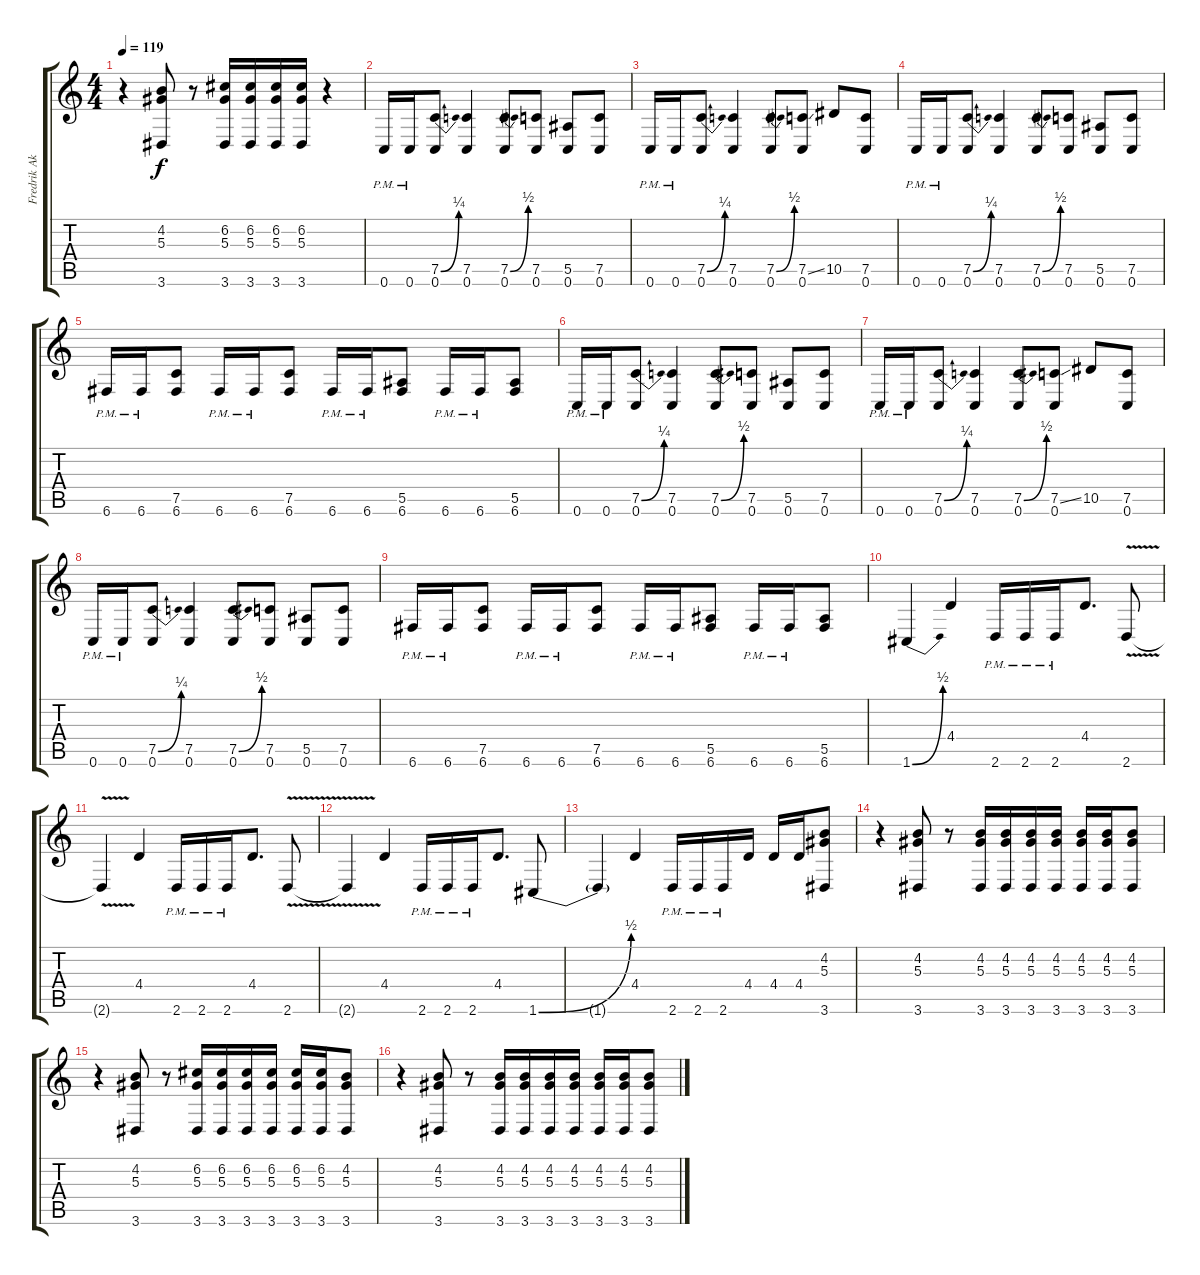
\track ("Fredrik Akesson (Rythm Guitar)" "Fredrik Ak") {instrument distortionguitar}
\staff {score tabs}
\tuning (C4 G3 Eb3 Bb2 F2 C2) {hide}
\ts (4 4)
\tempo 119
\clef g2
\ks c
r.4{dy f} (4.2 5.3 3.6).8 r.8 (6.2 5.3 3.6).16 (6.2 5.3 3.6).16 (6.2 5.3 3.6).16 (6.2 5.3 3.6).16 r.4 |
0.6{pm}.16 0.6{pm}.16 (7.5{be (bend 0 0 60 1)} 0.6).8 (7.5 0.6).4 (7.5{be (bend 0 0 60 2)} 0.6).8 (7.5 0.6).8 (5.5 0.6).8 (7.5 0.6).8 |
0.6{pm}.16 0.6{pm}.16 (7.5{be (bend 0 0 60 1)} 0.6).8 (7.5 0.6).4 (7.5{be (bend 0 0 60 2)} 0.6).8 (7.5{ss} 0.6).8 10.5.8 (7.5 0.6).8 |
0.6{pm}.16 0.6{pm}.16 (7.5{be (bend 0 0 60 1)} 0.6).8 (7.5 0.6).4 (7.5{be (bend 0 0 60 2)} 0.6).8 (7.5 0.6).8 (5.5 0.6).8 (7.5 0.6).8 |
6.6{pm}.16 6.6{pm}.16 (7.5 6.6).8 6.6{pm}.16 6.6{pm}.16 (7.5 6.6).8 6.6{pm}.16 6.6{pm}.16 (5.5 6.6).8 6.6{pm}.16 6.6{pm}.16 (5.5 6.6).8 |
0.6{pm}.16 0.6{pm}.16 (7.5{be (bend 0 0 60 1)} 0.6).8 (7.5 0.6).4 (7.5{be (bend 0 0 60 2)} 0.6).8 (7.5 0.6).8 (5.5 0.6).8 (7.5 0.6).8 |
0.6{pm}.16 0.6{pm}.16 (7.5{be (bend 0 0 60 1)} 0.6).8 (7.5 0.6).4 (7.5{be (bend 0 0 60 2)} 0.6).8 (7.5{ss} 0.6).8 10.5.8 (7.5 0.6).8 |
0.6{pm}.16 0.6{pm}.16 (7.5{be (bend 0 0 60 1)} 0.6).8 (7.5 0.6).4 (7.5{be (bend 0 0 60 2)} 0.6).8 (7.5 0.6).8 (5.5 0.6).8 (7.5 0.6).8 |
6.6{pm}.16 6.6{pm}.16 (7.5 6.6).8 6.6{pm}.16 6.6{pm}.16 (7.5 6.6).8 6.6{pm}.16 6.6{pm}.16 (5.5 6.6).8 6.6{pm}.16 6.6{pm}.16 (5.5 6.6).8 |
1.6{be (bend 0 0 60 2)}.4 4.4.4 2.6{pm}.16 2.6{pm}.16 2.6{pm}.16 4.4.8{d} 2.6{v}.8 |
2.6{t}.4 4.4.4 2.6{pm}.16 2.6{pm}.16 2.6{pm}.16 4.4.8{d} 2.6{v}.8 |
2.6{t}.4 4.4.4 2.6{pm}.16 2.6{pm}.16 2.6{pm}.16 4.4.8{d} 1.6{be (bend 0 0 60 2)}.8 |
1.6{t}.4 4.4.4 2.6{pm}.16 2.6{pm}.16 2.6{pm}.16 4.4.16 4.4.16 4.4.16 (4.2 5.3 3.6).8 |
r.4 (4.2 5.3 3.6).8 r.8 (4.2 5.3 3.6).16 (4.2 5.3 3.6).16 (4.2 5.3 3.6).16 (4.2 5.3 3.6).16 (4.2 5.3 3.6).16 (4.2 5.3 3.6).16 (4.2 5.3 3.6).8 |
r.4 (4.2 5.3 3.6).8 r.8 (6.2 5.3 3.6).16 (6.2 5.3 3.6).16 (6.2 5.3 3.6).16 (6.2 5.3 3.6).16 (6.2 5.3 3.6).16 (6.2 5.3 3.6).16 (4.2 5.3 3.6).8 |
r.4 (4.2 5.3 3.6).8 r.8 (4.2 5.3 3.6).16 (4.2 5.3 3.6).16 (4.2 5.3 3.6).16 (4.2 5.3 3.6).16 (4.2 5.3 3.6).16 (4.2 5.3 3.6).16 (4.2 5.3 3.6).8
